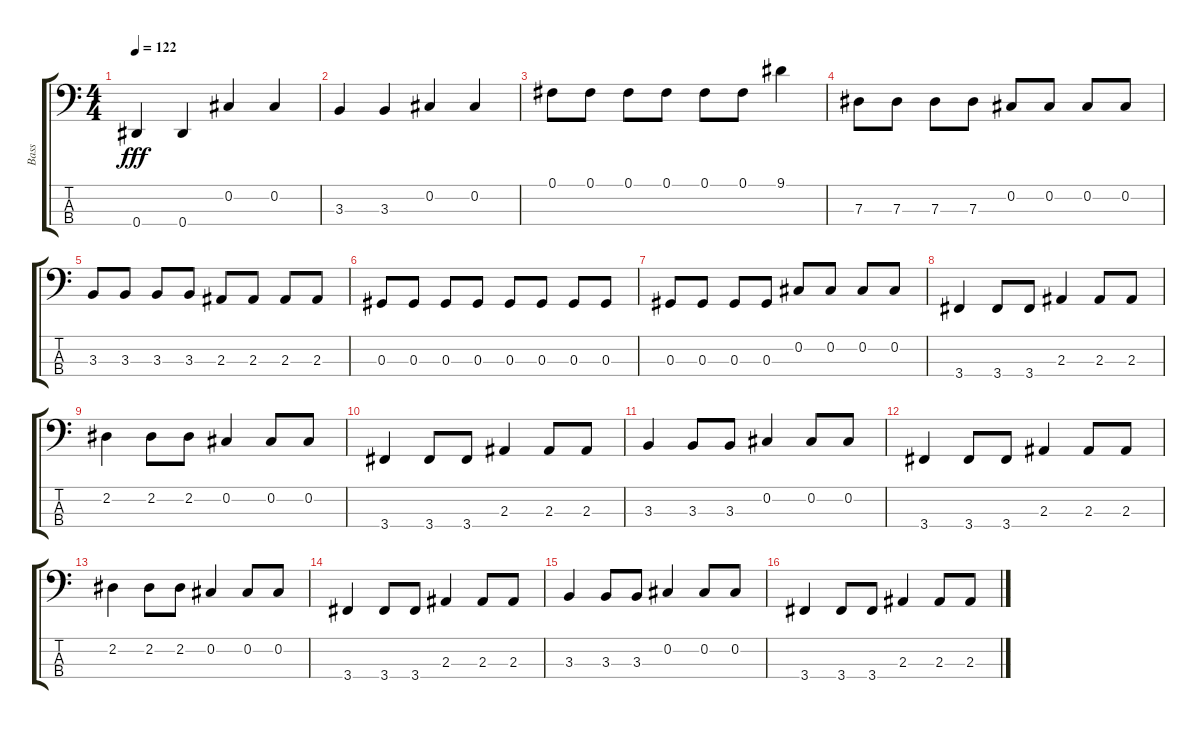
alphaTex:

\track ("Bass" "Bass") {instrument electricbassfinger}
\staff {score tabs}
\tuning (Gb2 Db2 Ab1 Eb1) {hide}
\ts (4 4)
\tempo 122
\clef f4
\ks c
0.4.4{dy fff} 0.4.4 0.2.4 0.2.4 |
3.3.4 3.3.4 0.2.4 0.2.4 |
0.1.8 0.1.8 0.1.8 0.1.8 0.1.8 0.1.8 9.1.4 |
7.3.8 7.3.8 7.3.8 7.3.8 0.2.8 0.2.8 0.2.8 0.2.8 |
3.3.8 3.3.8 3.3.8 3.3.8 2.3.8 2.3.8 2.3.8 2.3.8 |
0.3.8 0.3.8 0.3.8 0.3.8 0.3.8 0.3.8 0.3.8 0.3.8 |
0.3.8 0.3.8 0.3.8 0.3.8 0.2.8 0.2.8 0.2.8 0.2.8 |
3.4.4 3.4.8 3.4.8 2.3.4 2.3.8 2.3.8 |
2.2.4 2.2.8 2.2.8 0.2.4 0.2.8 0.2.8 |
3.4.4 3.4.8 3.4.8 2.3.4 2.3.8 2.3.8 |
3.3.4 3.3.8 3.3.8 0.2.4 0.2.8 0.2.8 |
3.4.4 3.4.8 3.4.8 2.3.4 2.3.8 2.3.8 |
2.2.4 2.2.8 2.2.8 0.2.4 0.2.8 0.2.8 |
3.4.4 3.4.8 3.4.8 2.3.4 2.3.8 2.3.8 |
3.3.4 3.3.8 3.3.8 0.2.4 0.2.8 0.2.8 |
3.4.4 3.4.8 3.4.8 2.3.4 2.3.8 2.3.8
